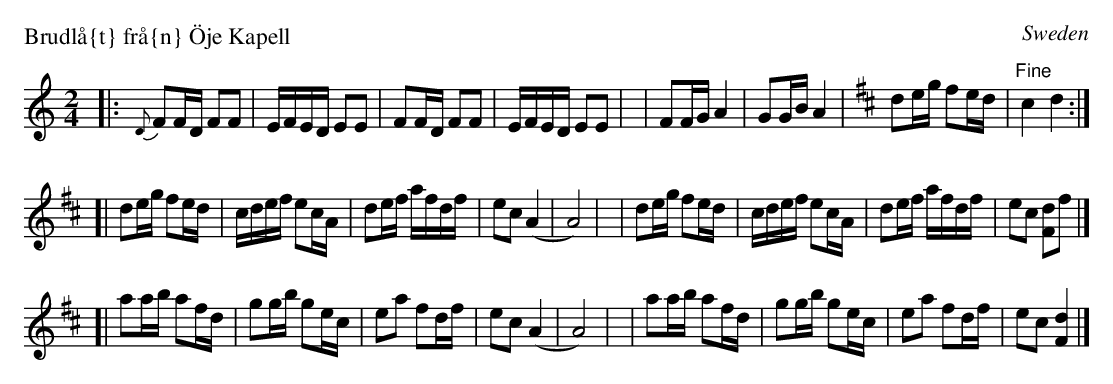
X:1
P: Brudl\aa{t} fr\aa{n} \"Oje Kapell
O:Sweden
M:2/4
K:DDorian
|:{D}F2FD F2F2 | EFED E2E2 | F2FD F2F2 | EFED E2E2 |\
|  F2FG A4 | G2GB A4 | [K:D] d2eg f2ed | "Fine"c4 d4 :|
[| d2eg f2ed | cdef e2cA | d2ef afdf | e2c2 (A4 | A8) |\
|  d2eg f2ed | cdef e2cA | d2ef afdf | e2c2 [d2F2]f2 |]
[| a2ab a2fd | g2gb g2ec | e2a2 f2df | e2c2 (A4 | A8) |\
|  a2ab a2fd | g2gb g2ec | e2a2 f2df | e2c2 [d4F4] |]
